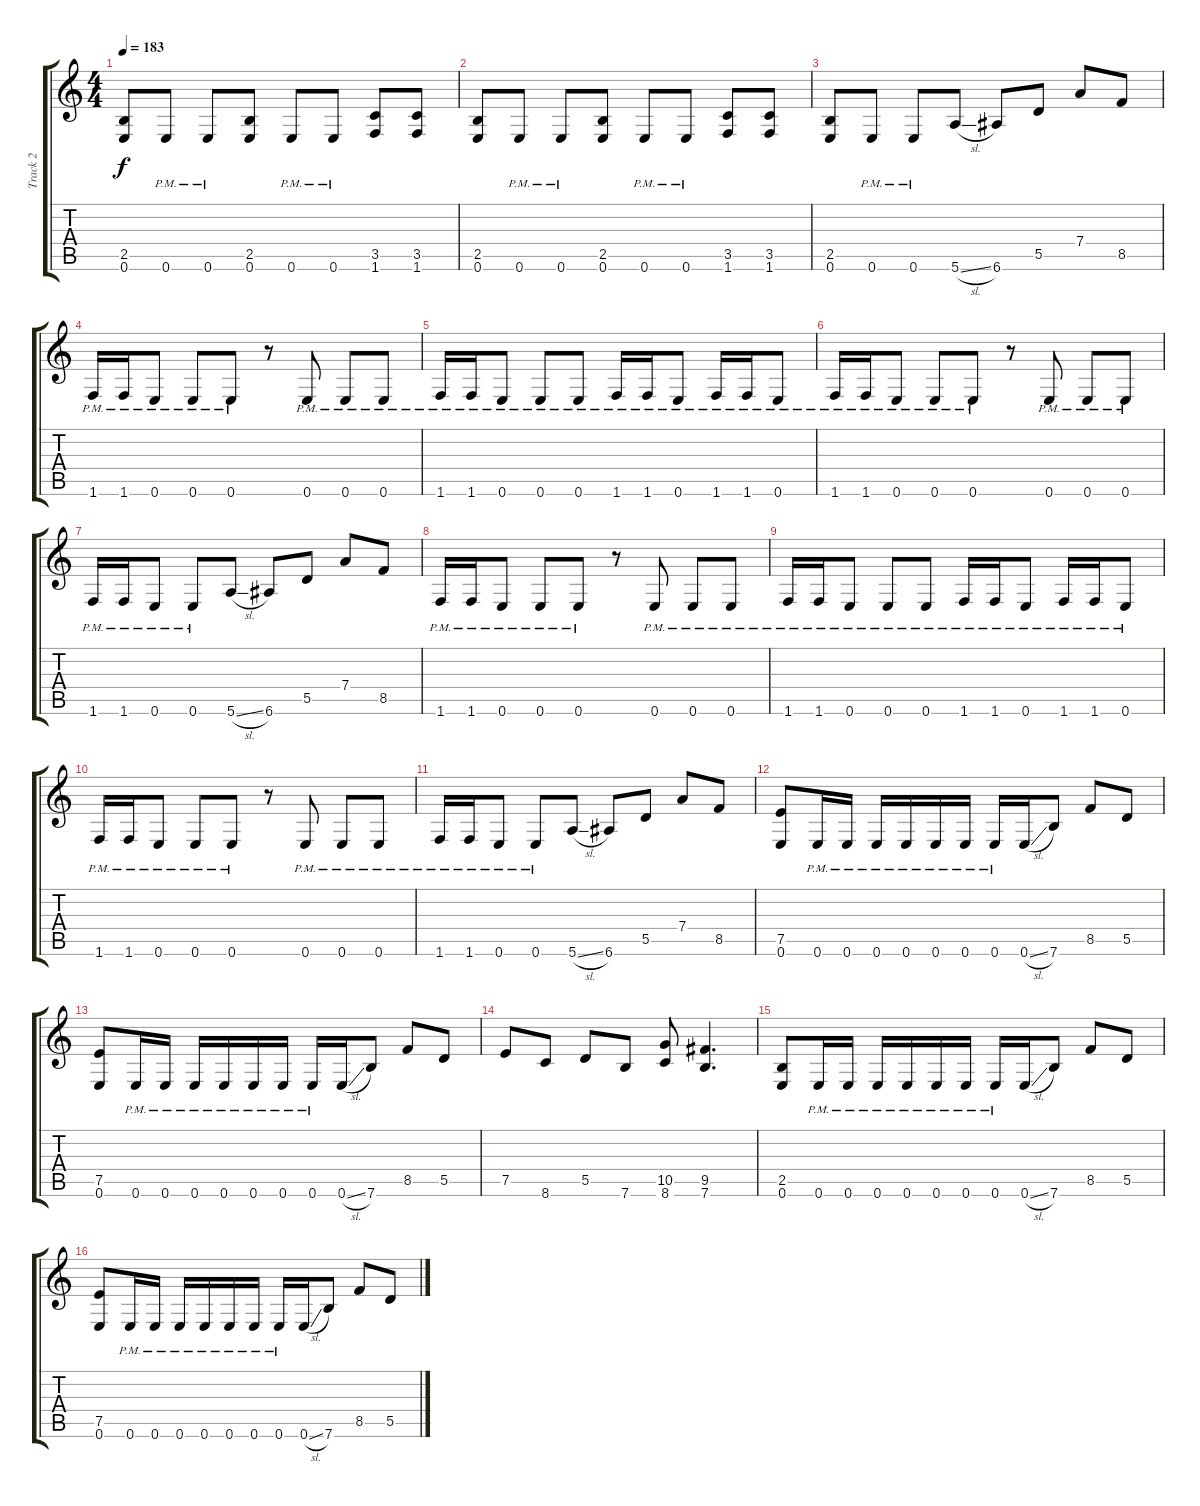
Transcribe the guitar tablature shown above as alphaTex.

\track ("Track 2" "Track 2") {instrument overdrivenguitar}
\staff {score tabs}
\tuning (E4 B3 G3 D3 A2 E2) {hide}
\ts (4 4)
\tempo 183
\clef g2
\ks c
(2.5 0.6).8{dy f} 0.6{pm}.8 0.6{pm}.8 (2.5 0.6).8 0.6{pm}.8 0.6{pm}.8 (3.5 1.6).8 (3.5 1.6).8 |
(2.5 0.6).8 0.6{pm}.8 0.6{pm}.8 (2.5 0.6).8 0.6{pm}.8 0.6{pm}.8 (3.5 1.6).8 (3.5 1.6).8 |
(2.5 0.6).8 0.6{pm}.8 0.6{pm}.8 5.6{sl}.8 6.6.8 5.5.8 7.4.8 8.5.8 |
1.6{pm}.16 1.6{pm}.16 0.6{pm}.8 0.6{pm}.8 0.6{pm}.8 r.8 0.6{pm}.8 0.6{pm}.8 0.6{pm}.8 |
1.6{pm}.16 1.6{pm}.16 0.6{pm}.8 0.6{pm}.8 0.6{pm}.8 1.6{pm}.16 1.6{pm}.16 0.6{pm}.8 1.6{pm}.16 1.6{pm}.16 0.6{pm}.8 |
1.6{pm}.16 1.6{pm}.16 0.6{pm}.8 0.6{pm}.8 0.6{pm}.8 r.8 0.6{pm}.8 0.6{pm}.8 0.6{pm}.8 |
1.6{pm}.16 1.6{pm}.16 0.6{pm}.8 0.6{pm}.8 5.6{sl}.8 6.6.8 5.5.8 7.4.8 8.5.8 |
1.6{pm}.16 1.6{pm}.16 0.6{pm}.8 0.6{pm}.8 0.6{pm}.8 r.8 0.6{pm}.8 0.6{pm}.8 0.6{pm}.8 |
1.6{pm}.16 1.6{pm}.16 0.6{pm}.8 0.6{pm}.8 0.6{pm}.8 1.6{pm}.16 1.6{pm}.16 0.6{pm}.8 1.6{pm}.16 1.6{pm}.16 0.6{pm}.8 |
1.6{pm}.16 1.6{pm}.16 0.6{pm}.8 0.6{pm}.8 0.6{pm}.8 r.8 0.6{pm}.8 0.6{pm}.8 0.6{pm}.8 |
1.6{pm}.16 1.6{pm}.16 0.6{pm}.8 0.6{pm}.8 5.6{sl}.8 6.6.8 5.5.8 7.4.8 8.5.8 |
(7.5 0.6).8 0.6{pm}.16 0.6{pm}.16 0.6{pm}.16 0.6{pm}.16 0.6{pm}.16 0.6{pm}.16 0.6{pm}.16 0.6{sl}.16 7.6.8 8.5.8 5.5.8 |
(7.5 0.6).8 0.6{pm}.16 0.6{pm}.16 0.6{pm}.16 0.6{pm}.16 0.6{pm}.16 0.6{pm}.16 0.6{pm}.16 0.6{sl}.16 7.6.8 8.5.8 5.5.8 |
7.5.8 8.6.8 5.5.8 7.6.8 (10.5 8.6).8 (9.5 7.6).4{d} |
(2.5 0.6).8 0.6{pm}.16 0.6{pm}.16 0.6{pm}.16 0.6{pm}.16 0.6{pm}.16 0.6{pm}.16 0.6{pm}.16 0.6{sl}.16 7.6.8 8.5.8 5.5.8 |
(7.5 0.6).8 0.6{pm}.16 0.6{pm}.16 0.6{pm}.16 0.6{pm}.16 0.6{pm}.16 0.6{pm}.16 0.6{pm}.16 0.6{sl}.16 7.6.8 8.5.8 5.5.8
